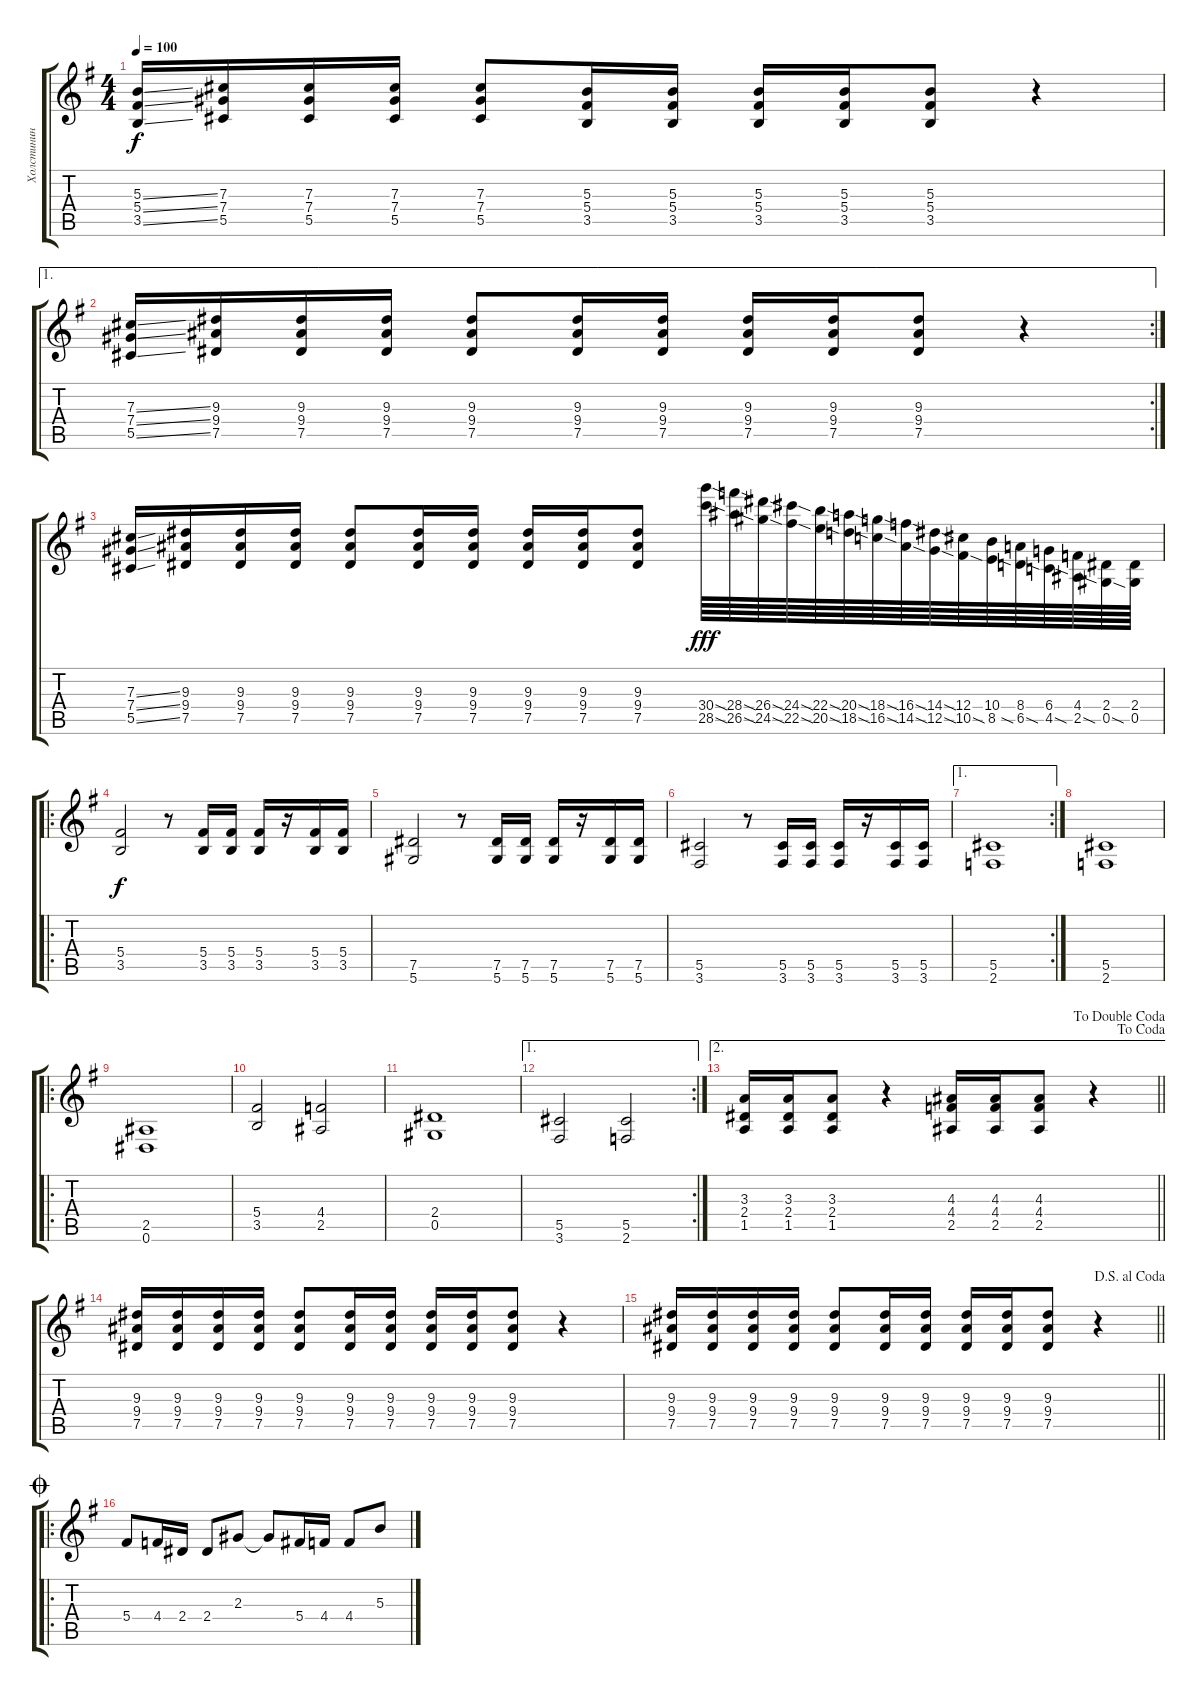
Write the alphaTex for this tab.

\track ("Холстинин (электро)" "Холстинин ") {instrument distortionguitar}
\staff {score tabs}
\tuning (Eb4 Bb3 Gb3 Db3 Ab2 Eb2) {hide}
\ts (4 4)
\tempo 100
\clef g2
\ks g
(5.3{ss} 5.4{ss} 3.5{ss}).16{dy f} (7.3 7.4 5.5).16 (7.3 7.4 5.5).16 (7.3 7.4 5.5).16 (7.3 7.4 5.5).8 (5.3 5.4 3.5).16 (5.3 5.4 3.5).16 (5.3 5.4 3.5).16 (5.3 5.4 3.5).16 (5.3 5.4 3.5).8 r.4 |
\ae 1
\rc 2
(7.3{ss} 7.4{ss} 5.5{ss}).16 (9.3 9.4 7.5).16 (9.3 9.4 7.5).16 (9.3 9.4 7.5).16 (9.3 9.4 7.5).8 (9.3 9.4 7.5).16 (9.3 9.4 7.5).16 (9.3 9.4 7.5).16 (9.3 9.4 7.5).16 (9.3 9.4 7.5).8 r.4 |
(7.3{ss} 7.4{ss} 5.5{ss}).16 (9.3 9.4 7.5).16 (9.3 9.4 7.5).16 (9.3 9.4 7.5).16 (9.3 9.4 7.5).8 (9.3 9.4 7.5).16 (9.3 9.4 7.5).16 (9.3 9.4 7.5).16 (9.3 9.4 7.5).16 (9.3 9.4 7.5).8 (30.4{sod} 28.5{sod}).64{dy fff} (28.4{sod} 26.5{sod}).64 (26.4{sod} 24.5{sod}).64 (24.4{sod} 22.5{sod}).64 (22.4{sod} 20.5{sod}).64 (20.4{sod} 18.5{sod}).64 (18.4{sod} 16.5{sod}).64 (16.4{sod} 14.5{sod}).64 (14.4{sod} 12.5{sod}).64 (12.4 10.5{sod}).64 (10.4 8.5{sod}).64 (8.4 6.5{sod}).64 (6.4 4.5{sod}).64 (4.4 2.5{sod}).64 (2.4 0.5{sod}).64 (2.4 0.5).64 |
\ro
(5.4 3.5).2{dy f} r.8 (5.4 3.5).16 (5.4 3.5).16 (5.4 3.5).16 r.16 (5.4 3.5).16 (5.4 3.5).16 |
(7.5 5.6).2 r.8 (7.5 5.6).16 (7.5 5.6).16 (7.5 5.6).16 r.16 (7.5 5.6).16 (7.5 5.6).16 |
(5.5 3.6).2 r.8 (5.5 3.6).16 (5.5 3.6).16 (5.5 3.6).16 r.16 (5.5 3.6).16 (5.5 3.6).16 |
\ae 1
\rc 2
(5.5 2.6).1 |
(5.5 2.6).1 |
\ro
(2.5 0.6).1 |
(5.4 3.5).2 (4.4 2.5).2 |
(2.4 0.5).1 |
\ae 1
\rc 2
(5.5 3.6).2 (5.5 2.6).2 |
\ae 2
\jump dacoda
\jump dadoublecoda
\barLineRight lightlight
(3.3 2.4 1.5).16 (3.3 2.4 1.5).16 (3.3 2.4 1.5).8 r.4 (4.3 4.4 2.5).16 (4.3 4.4 2.5).16 (4.3 4.4 2.5).8 r.4 |
(9.3 9.4 7.5).16 (9.3 9.4 7.5).16 (9.3 9.4 7.5).16 (9.3 9.4 7.5).16 (9.3 9.4 7.5).8 (9.3 9.4 7.5).16 (9.3 9.4 7.5).16 (9.3 9.4 7.5).16 (9.3 9.4 7.5).16 (9.3 9.4 7.5).8 r.4 |
\jump dalsegnoalcoda
\barLineRight lightlight
(9.3 9.4 7.5).16 (9.3 9.4 7.5).16 (9.3 9.4 7.5).16 (9.3 9.4 7.5).16 (9.3 9.4 7.5).8 (9.3 9.4 7.5).16 (9.3 9.4 7.5).16 (9.3 9.4 7.5).16 (9.3 9.4 7.5).16 (9.3 9.4 7.5).8 r.4 |
\ro
\jump coda
5.4.8 4.4.16 2.4.16 2.4.8 2.3.8 2.3{t}.8 5.4.16 4.4.16 4.4.8 5.3.8
